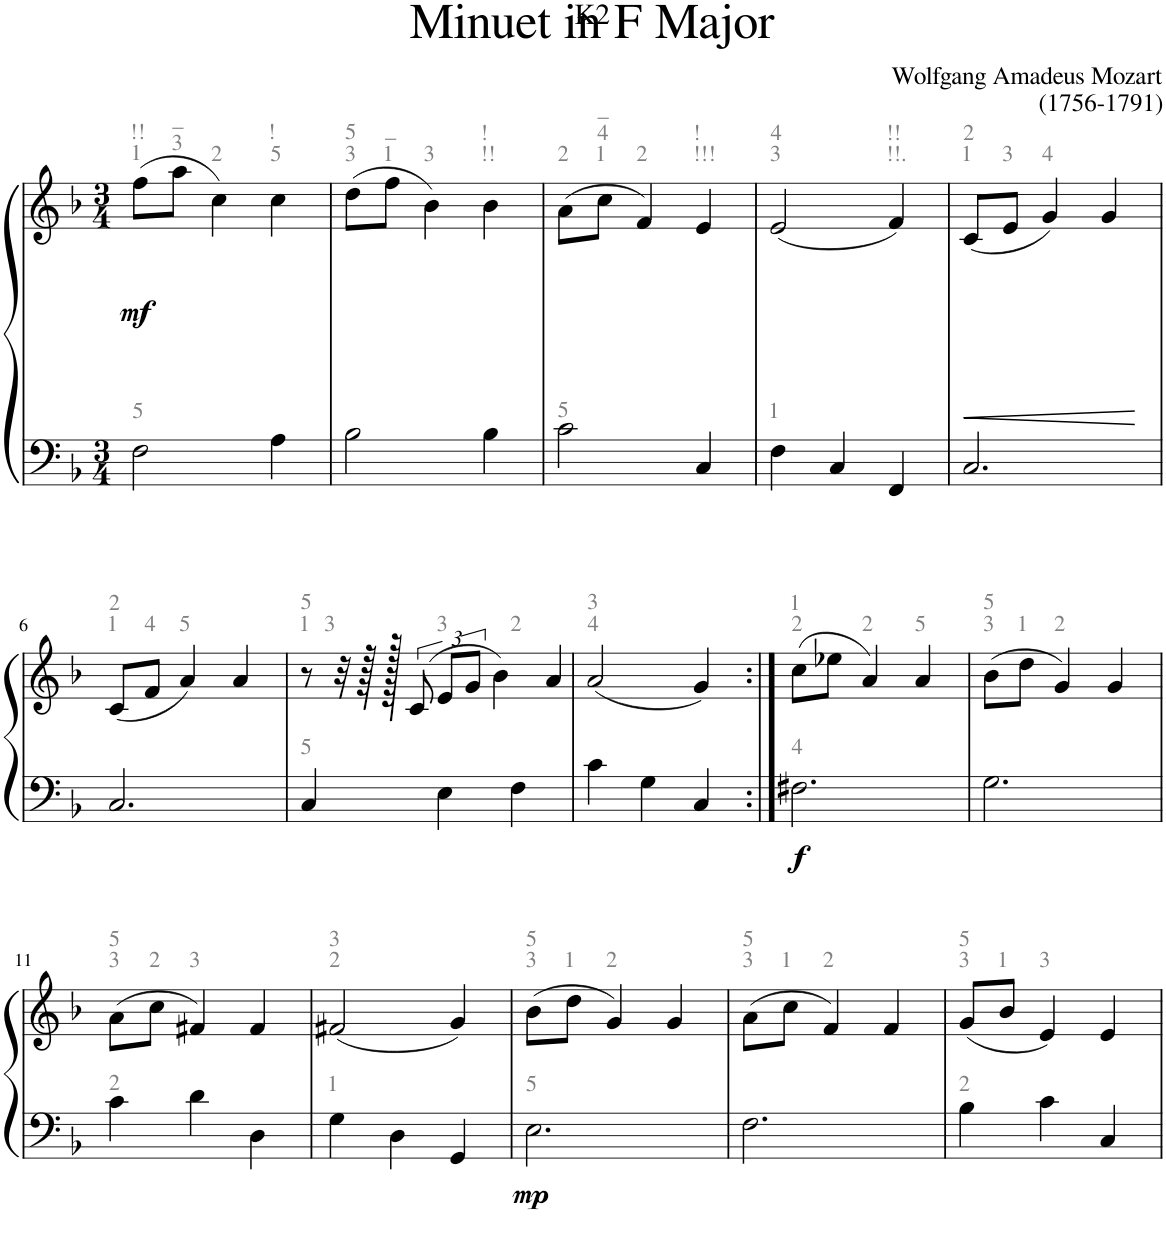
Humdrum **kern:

**kern	**kern	**dynam
*part1	*part1	*part1
*staff2	*staff1	*staff1/2
*I"Piano	*	*
*I'Pno	*	*
*clefF4	*clefG2	*
*k[b-]	*k[b-]	*
*M3/4	*M3/4	*
=1	=1	=1
!	!LO:TX:a:color=#808080:t=1	!
!	!LO:TX:a:color=#808080:t=!!	!
!LO:TX:a:color=#808080:t=5	!	!
!	!	!LO:DY:b
2F\	(8ff\L	mf
!	!LO:TX:a:color=#808080:t=3	!
!	!LO:TX:a:color=#808080:t=_	!
.	8aa\J	.
!	!LO:TX:a:color=#808080:t=2	!
.	4cc\)	.
!	!LO:TX:a:color=#808080:t=5	!
!	!LO:TX:a:color=#808080:t=!	!
4A\	4cc\	.
=2	=2	=2
!	!LO:TX:a:color=#808080:t=3	!
!	!LO:TX:a:color=#808080:t=5	!
2B-\	(8dd\L	.
!	!LO:TX:a:color=#808080:t=1	!
!	!LO:TX:a:color=#808080:t=_	!
.	8ff\J	.
!	!LO:TX:a:color=#808080:t=3	!
.	4b-\)	.
!	!LO:TX:a:color=#808080:t=!!	!
!	!LO:TX:a:color=#808080:t=!	!
4B-\	4b-\	.
=3	=3	=3
!	!LO:TX:a:color=#808080:t=2	!
!LO:TX:a:color=#808080:t=5	!	!
2c\	(8a\L	.
!	!LO:TX:a:color=#808080:t=1	!
!	!LO:TX:a:color=#808080:t=4	!
!	!LO:TX:a:color=#808080:t=_	!
.	8cc\J	.
!	!LO:TX:a:color=#808080:t=2	!
.	4f/)	.
!	!LO:TX:a:color=#808080:t=!!!	!
!	!LO:TX:a:color=#808080:t=!	!
4C/	4e/	.
=4	=4	=4
!	!LO:TX:a:color=#808080:t=3	!
!	!LO:TX:a:color=#808080:t=4	!
!LO:TX:a:color=#808080:t=1	!	!
4F\	(2e/	.
4C/	.	.
!	!LO:TX:a:color=#808080:t=!!.	!
!	!LO:TX:a:color=#808080:t=!!	!
4FF/	4f/)	.
=5	=5	=5
!	!LO:TX:a:color=#808080:t=1	!
!	!LO:TX:a:color=#808080:t=2	!
!	!	!LO:HP:b
2.C/	(8c/L	<
!	!LO:TX:a:color=#808080:t=3	!
.	8e/J	.
!	!LO:TX:a:color=#808080:t=4	!
.	4g/)	.
.	4g/	.
.	.	[
!!LO:LB:g=z
=6	=6	=6
!	!LO:TX:a:color=#808080:t=1	!
!	!LO:TX:a:color=#808080:t=2	!
2.C/	(8c/L	.
!	!LO:TX:a:color=#808080:t=4	!
.	8f/J	.
!	!LO:TX:a:color=#808080:t=5	!
.	4a/)	.
.	4a/	.
=7	=7	=7
!	!LO:TX:a:color=#808080:t=1	!
!	!LO:TX:a:color=#808080:t=5	!
!LO:TX:a:color=#808080:t=5	!	!
*	*^	*
*	*	*^	*
4C/	8r	12ryy	2ryy	.
!	!	!LO:TX:a:color=#808080:t=3	!	!
.	.	3%2ryy	.	.
.	32r	.	.	.
.	128r	.	.	.
.	512r	.	.	.
.	1536ryy	.	.	.
.	(12c/	.	.	.
!	!LO:TX:a:color=#808080:t=3	!	!	!
4E\	12e/L	.	.	.
.	12g/J	.	.	.
.	4b-\)	.	.	.
!	!	!	!LO:TX:a:color=#808080:t=2	!
4F\	.	.	4ryy	.
.	[12a/	.	.	.
=8	=8	=8	=8	=8
!	!LO:TX:a:color=#808080:t=4	!	!	!
!	!LO:TX:a:color=#808080:t=3	!	!	!
*	*v	*v	*v	*
4c\	(2a/	.
4G\	.	.
4C/	6a/]	.
.	4g/)	.
6ryy	.	.
=9:|!	=9:|!	=9:|!
!	!LO:TX:a:color=#808080:t=2	!
!	!LO:TX:a:color=#808080:t=1	!
!LO:TX:a:color=#808080:t=4	!	!
!	!	!LO:DY:b=2
2.F#X\	(8cc\L	f
.	8ee-X\J	.
!	!LO:TX:a:color=#808080:t=2	!
.	4a/)	.
!	!LO:TX:a:color=#808080:t=5	!
.	4a/	.
=10	=10	=10
!	!LO:TX:a:color=#808080:t=3	!
!	!LO:TX:a:color=#808080:t=5	!
2.G\	(8b-\L	.
!	!LO:TX:a:color=#808080:t=1	!
.	8dd\J	.
!	!LO:TX:a:color=#808080:t=2	!
.	4g/)	.
.	4g/	.
!!LO:LB:g=z
=11	=11	=11
!	!LO:TX:a:color=#808080:t=3	!
!	!LO:TX:a:color=#808080:t=5	!
!LO:TX:a:color=#808080:t=2	!	!
4c\	(8a\L	.
!	!LO:TX:a:color=#808080:t=2	!
.	8cc\J	.
!	!LO:TX:a:color=#808080:t=3	!
4d\	4f#X/)	.
4D\	4f#/	.
=12	=12	=12
!	!LO:TX:a:color=#808080:t=2	!
!	!LO:TX:a:color=#808080:t=3	!
!LO:TX:a:color=#808080:t=1	!	!
4G\	(2f#X/	.
4D\	.	.
4GG/	4g/)	.
=13	=13	=13
!	!LO:TX:a:color=#808080:t=3	!
!	!LO:TX:a:color=#808080:t=5	!
!LO:TX:a:color=#808080:t=5	!	!
!	!	!LO:DY:b=2
2.E\	(8b-\L	mp
!	!LO:TX:a:color=#808080:t=1	!
.	8dd\J	.
!	!LO:TX:a:color=#808080:t=2	!
.	4g/)	.
.	4g/	.
=14	=14	=14
!	!LO:TX:a:color=#808080:t=3	!
!	!LO:TX:a:color=#808080:t=5	!
2.F\	(8a\L	.
!	!LO:TX:a:color=#808080:t=1	!
.	8cc\J	.
!	!LO:TX:a:color=#808080:t=2	!
.	4f/)	.
.	4f/	.
=15	=15	=15
!	!LO:TX:a:color=#808080:t=3	!
!	!LO:TX:a:color=#808080:t=5	!
!LO:TX:a:color=#808080:t=2	!	!
4B-\	(8g/L	.
!	!LO:TX:a:color=#808080:t=1	!
.	8b-/J	.
!	!LO:TX:a:color=#808080:t=3	!
4c\	4e/)	.
4C/	4e/	.
=	=	=
*-	*-	*-
